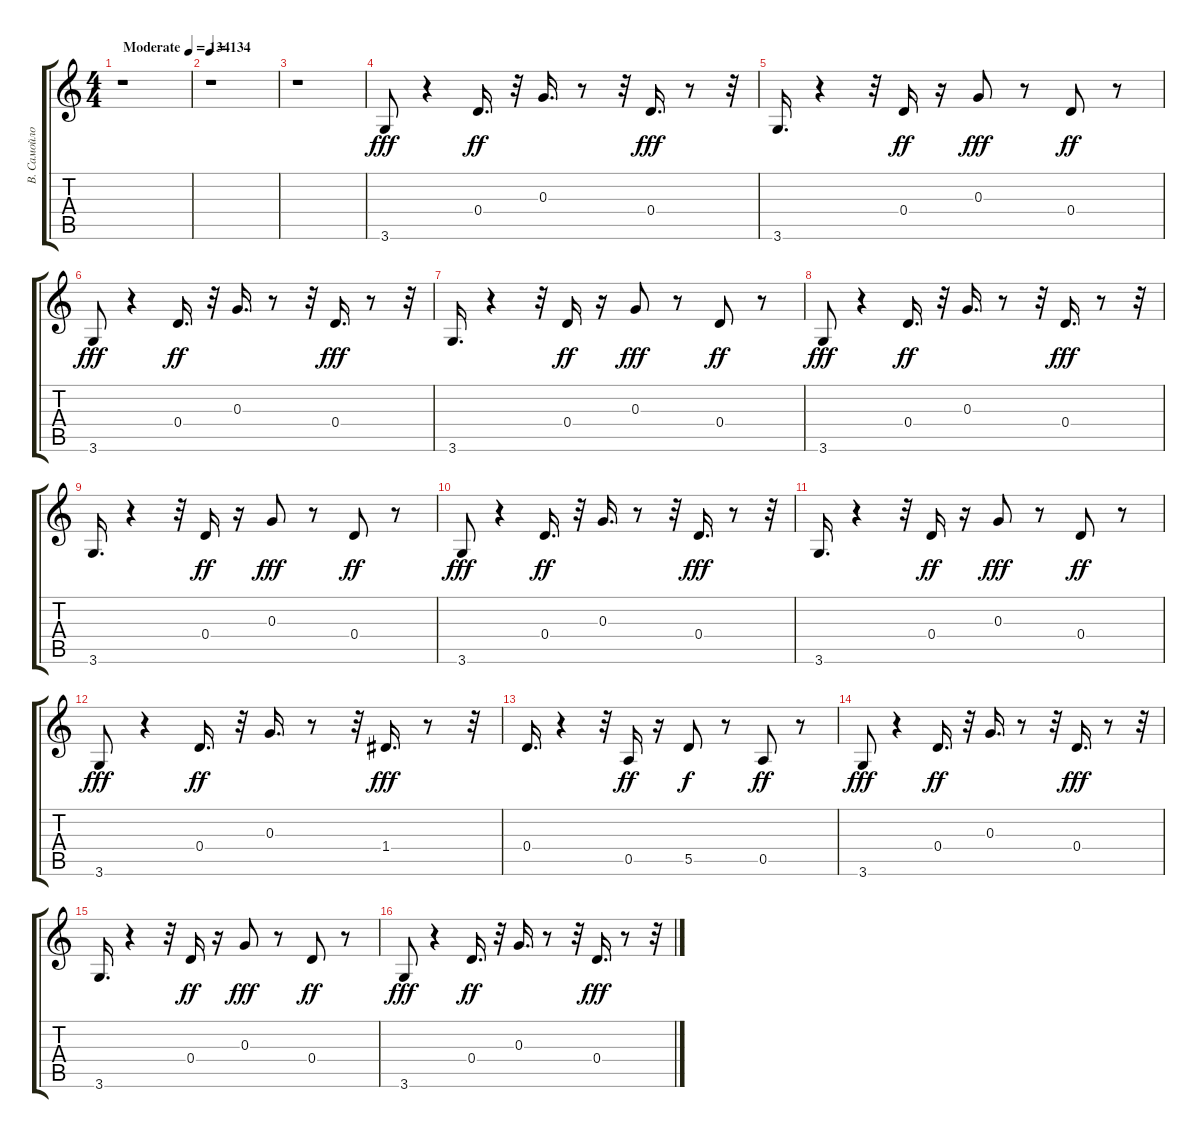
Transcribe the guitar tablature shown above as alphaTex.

\track ("В. Самойлов" "В. Самойло") {instrument distortionguitar}
\staff {score tabs}
\tuning (E4 B3 G3 D3 A2 E2) {hide}
\ts (4 4)
\tempo (134 "Moderate")
\clef g2
\ks c
r.1{dy fff instrument distortionguitar} |
\tempo 134
r.1 |
r.1 |
3.6.8 r.4 0.4.16{d dy ff} r.32 0.3.16{d} r.8 r.32 0.4.16{d dy fff} r.8 r.32 |
3.6.16{d} r.4 r.32 0.4.16{dy ff} r.16 0.3.8{dy fff} r.8 0.4.8{dy ff} r.8 |
3.6.8{dy fff} r.4 0.4.16{d dy ff} r.32 0.3.16{d} r.8 r.32 0.4.16{d dy fff} r.8 r.32 |
3.6.16{d} r.4 r.32 0.4.16{dy ff} r.16 0.3.8{dy fff} r.8 0.4.8{dy ff} r.8 |
3.6.8{dy fff} r.4 0.4.16{d dy ff} r.32 0.3.16{d} r.8 r.32 0.4.16{d dy fff} r.8 r.32 |
3.6.16{d} r.4 r.32 0.4.16{dy ff} r.16 0.3.8{dy fff} r.8 0.4.8{dy ff} r.8 |
3.6.8{dy fff} r.4 0.4.16{d dy ff} r.32 0.3.16{d} r.8 r.32 0.4.16{d dy fff} r.8 r.32 |
3.6.16{d} r.4 r.32 0.4.16{dy ff} r.16 0.3.8{dy fff} r.8 0.4.8{dy ff} r.8 |
3.6.8{dy fff} r.4 0.4.16{d dy ff} r.32 0.3.16{d} r.8 r.32 1.4.16{d dy fff} r.8 r.32 |
0.4.16{d} r.4 r.32 0.5.16{dy ff} r.16 5.5.8{dy f} r.8 0.5.8{dy ff} r.8 |
3.6.8{dy fff} r.4 0.4.16{d dy ff} r.32 0.3.16{d} r.8 r.32 0.4.16{d dy fff} r.8 r.32 |
3.6.16{d} r.4 r.32 0.4.16{dy ff} r.16 0.3.8{dy fff} r.8 0.4.8{dy ff} r.8 |
3.6.8{dy fff} r.4 0.4.16{d dy ff} r.32 0.3.16{d} r.8 r.32 0.4.16{d dy fff} r.8 r.32
